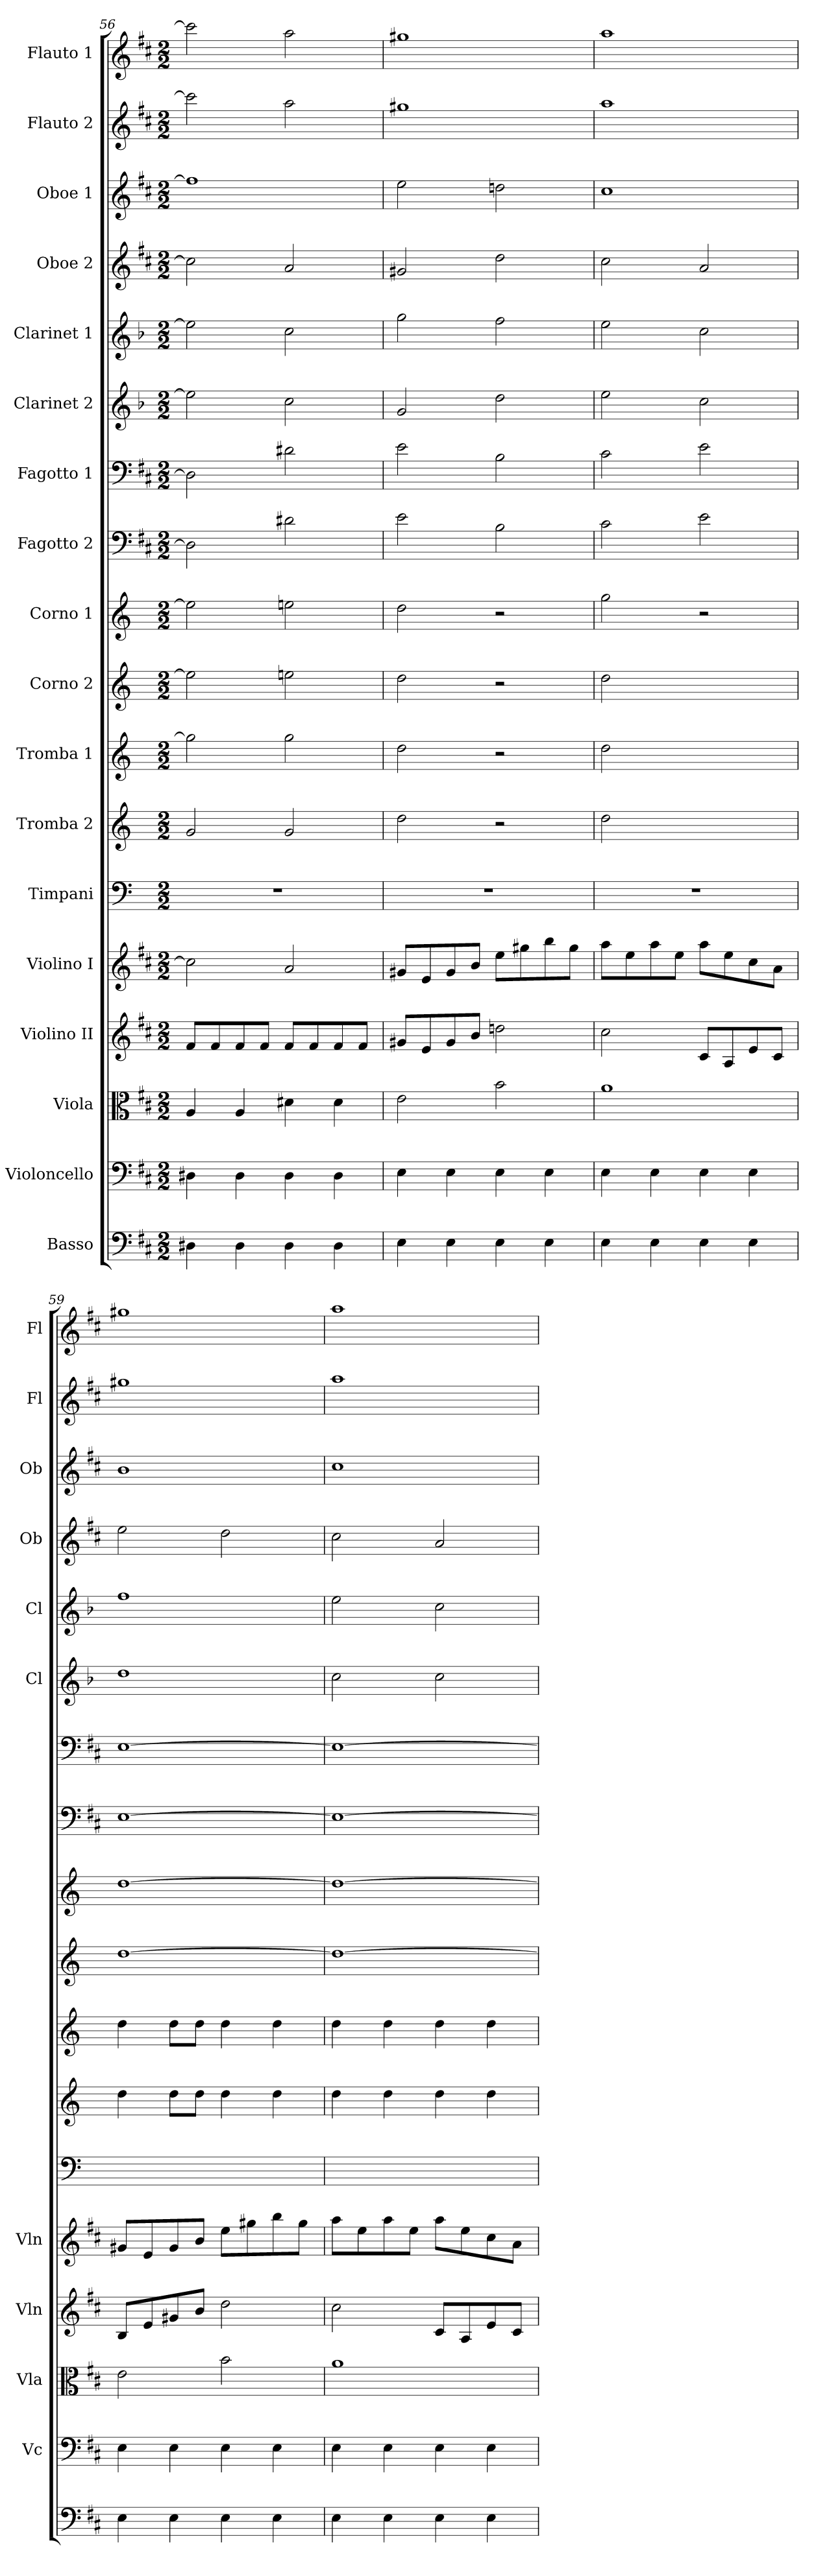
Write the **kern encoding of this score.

**kern	**kern	**kern	**kern	**kern	**kern	**kern	**kern	**kern	**kern	**kern	**kern	**kern	**kern	**kern	**kern	**kern	**kern
*part18	*part17	*part16	*part15	*part14	*part13	*part12	*part11	*part10	*part9	*part8	*part7	*part6	*part5	*part4	*part3	*part2	*part1
*staff18	*staff17	*staff16	*staff15	*staff14	*staff13	*staff12	*staff11	*staff10	*staff9	*staff8	*staff7	*staff6	*staff5	*staff4	*staff3	*staff2	*staff1
*I"Basso	*I"Violoncello	*I"Viola	*I"Violino II	*I"Violino I	*I"Timpani	*I"Tromba 2	*I"Tromba 1	*I"Corno 2	*I"Corno 1	*I"Fagotto 2	*I"Fagotto 1	*I"Clarinet 2	*I"Clarinet 1	*I"Oboe 2	*I"Oboe 1	*I"Flauto 2	*I"Flauto 1
*	*I'Vc	*I'Vla	*I'Vln	*I'Vln	*	*	*	*	*	*	*	*I'Cl	*I'Cl	*I'Ob	*I'Ob	*I'Fl	*I'Fl
*clefF4	*clefF4	*clefC3	*clefG2	*clefG2	*clefF4	*clefG2	*clefG2	*clefG2	*clefG2	*clefF4	*clefF4	*clefG2	*clefG2	*clefG2	*clefG2	*clefG2	*clefG2
*ITrd7c12	*	*	*	*	*	*ITrd-1c-2	*ITrd-1c-2	*ITrd6c10	*ITrd6c10	*	*	*ITrd2c3	*ITrd2c3	*	*	*	*
*k[f#c#]	*k[f#c#]	*k[f#c#]	*k[f#c#]	*k[f#c#]	*	*	*	*	*	*k[f#c#]	*k[f#c#]	*k[f#c#]	*k[f#c#]	*k[f#c#]	*k[f#c#]	*k[f#c#]	*k[f#c#]
*M2/2	*M2/2	*M2/2	*M2/2	*M2/2	*M2/2	*M2/2	*M2/2	*M2/2	*M2/2	*M2/2	*M2/2	*M2/2	*M2/2	*M2/2	*M2/2	*M2/2	*M2/2
=56	=56	=56	=56	=56	=56	=56	=56	=56	=56	=56	=56	=56	=56	=56	=56	=56	=56
4DD#X	4D#X	4A	8f#/L	2cc]	1r	2a	2aa]	2f#]	2f#]	2D#]	2D#]	2cc]	2cc]	2cc]	1ff#]	2ccc]	2ccc]
.	.	.	8f#/	.	.	.	.	.	.	.	.	.	.	.	.	.	.
4DD#	4D#	4A	8f#/	.	.	.	.	.	.	.	.	.	.	.	.	.	.
.	.	.	8f#/J	.	.	.	.	.	.	.	.	.	.	.	.	.	.
4DD#	4D#	4d#X	8f#/L	2a	.	2a	2aa	2f#X	2f#X	2d#X	2d#X	2a	2a	2a	.	2aa	2aa
.	.	.	8f#/	.	.	.	.	.	.	.	.	.	.	.	.	.	.
4DD#	4D#	4d#	8f#/	.	.	.	.	.	.	.	.	.	.	.	.	.	.
.	.	.	8f#/J	.	.	.	.	.	.	.	.	.	.	.	.	.	.
=57	=57	=57	=57	=57	=57	=57	=57	=57	=57	=57	=57	=57	=57	=57	=57	=57	=57
4EE	4E	2e	8g#X/L	8g#X/L	1r	2ee	2ee	2e	2e	2e	2e	2e	2ee	2g#X	2ee	1gg#X	1gg#X
.	.	.	8e/	8e/	.	.	.	.	.	.	.	.	.	.	.	.	.
4EE	4E	.	8g#/	8g#/	.	.	.	.	.	.	.	.	.	.	.	.	.
.	.	.	8b/J	8b/J	.	.	.	.	.	.	.	.	.	.	.	.	.
4EE	4E	2b	2ddn	8ee\L	.	2r	2r	2r	2r	2B	2B	2b	2dd	2dd	2ddn	.	.
.	.	.	.	8gg#X\	.	.	.	.	.	.	.	.	.	.	.	.	.
4EE	4E	.	.	8bb\	.	.	.	.	.	.	.	.	.	.	.	.	.
.	.	.	.	8gg#\J	.	.	.	.	.	.	.	.	.	.	.	.	.
=58	=58	=58	=58	=58	=58	=58	=58	=58	=58	=58	=58	=58	=58	=58	=58	=58	=58
4EE	4E	1a	2cc#	8aa\L	1r	2ee	2ee	2e	2a	2c#	2c#	2cc#	2cc#	2cc#	1cc#	1aa	1aa
.	.	.	.	8ee\	.	.	.	.	.	.	.	.	.	.	.	.	.
4EE	4E	.	.	8aa\	.	.	.	.	.	.	.	.	.	.	.	.	.
.	.	.	.	8ee\J	.	.	.	.	.	.	.	.	.	.	.	.	.
4EE	4E	.	8c#/L	8aa\L	.	2ryy	2ryy	2ryy	2r	2e	2e	2a	2a	2a	.	.	.
.	.	.	8A/	8ee\	.	.	.	.	.	.	.	.	.	.	.	.	.
4EE	4E	.	8e/	8cc#\	.	.	.	.	.	.	.	.	.	.	.	.	.
.	.	.	8c#/J	8a\J	.	.	.	.	.	.	.	.	.	.	.	.	.
=59	=59	=59	=59	=59	=59	=59	=59	=59	=59	=59	=59	=59	=59	=59	=59	=59	=59
4EE	4E	2e	8B/L	8g#X/L	1ryy	4ee	4ee	[1e	[1e	[1E	[1E	1b	1dd	2ee	1b	1gg#X	1gg#X
.	.	.	8e/	8e/	.	.	.	.	.	.	.	.	.	.	.	.	.
4EE	4E	.	8g#X/	8g#/	.	8ee\L	8ee\L	.	.	.	.	.	.	.	.	.	.
.	.	.	8b/J	8b/J	.	8ee\J	8ee\J	.	.	.	.	.	.	.	.	.	.
4EE	4E	2b	2dd	8ee\L	.	4ee	4ee	.	.	.	.	.	.	2dd	.	.	.
.	.	.	.	8gg#X\	.	.	.	.	.	.	.	.	.	.	.	.	.
4EE	4E	.	.	8bb\	.	4ee	4ee	.	.	.	.	.	.	.	.	.	.
.	.	.	.	8gg#\J	.	.	.	.	.	.	.	.	.	.	.	.	.
=60	=60	=60	=60	=60	=60	=60	=60	=60	=60	=60	=60	=60	=60	=60	=60	=60	=60
4EE	4E	1a	2cc#	8aa\L	1ryy	4ee	4ee	1e_	1e_	1E_	1E_	2a	2cc#	2cc#	1cc#	1aa	1aa
.	.	.	.	8ee\	.	.	.	.	.	.	.	.	.	.	.	.	.
4EE	4E	.	.	8aa\	.	4ee	4ee	.	.	.	.	.	.	.	.	.	.
.	.	.	.	8ee\J	.	.	.	.	.	.	.	.	.	.	.	.	.
4EE	4E	.	8c#/L	8aa\L	.	4ee	4ee	.	.	.	.	2a	2a	2a	.	.	.
.	.	.	8A/	8ee\	.	.	.	.	.	.	.	.	.	.	.	.	.
4EE	4E	.	8e/	8cc#\	.	4ee	4ee	.	.	.	.	.	.	.	.	.	.
.	.	.	8c#/J	8a\J	.	.	.	.	.	.	.	.	.	.	.	.	.
=	=	=	=	=	=	=	=	=	=	=	=	=	=	=	=	=	=
*-	*-	*-	*-	*-	*-	*-	*-	*-	*-	*-	*-	*-	*-	*-	*-	*-	*-
